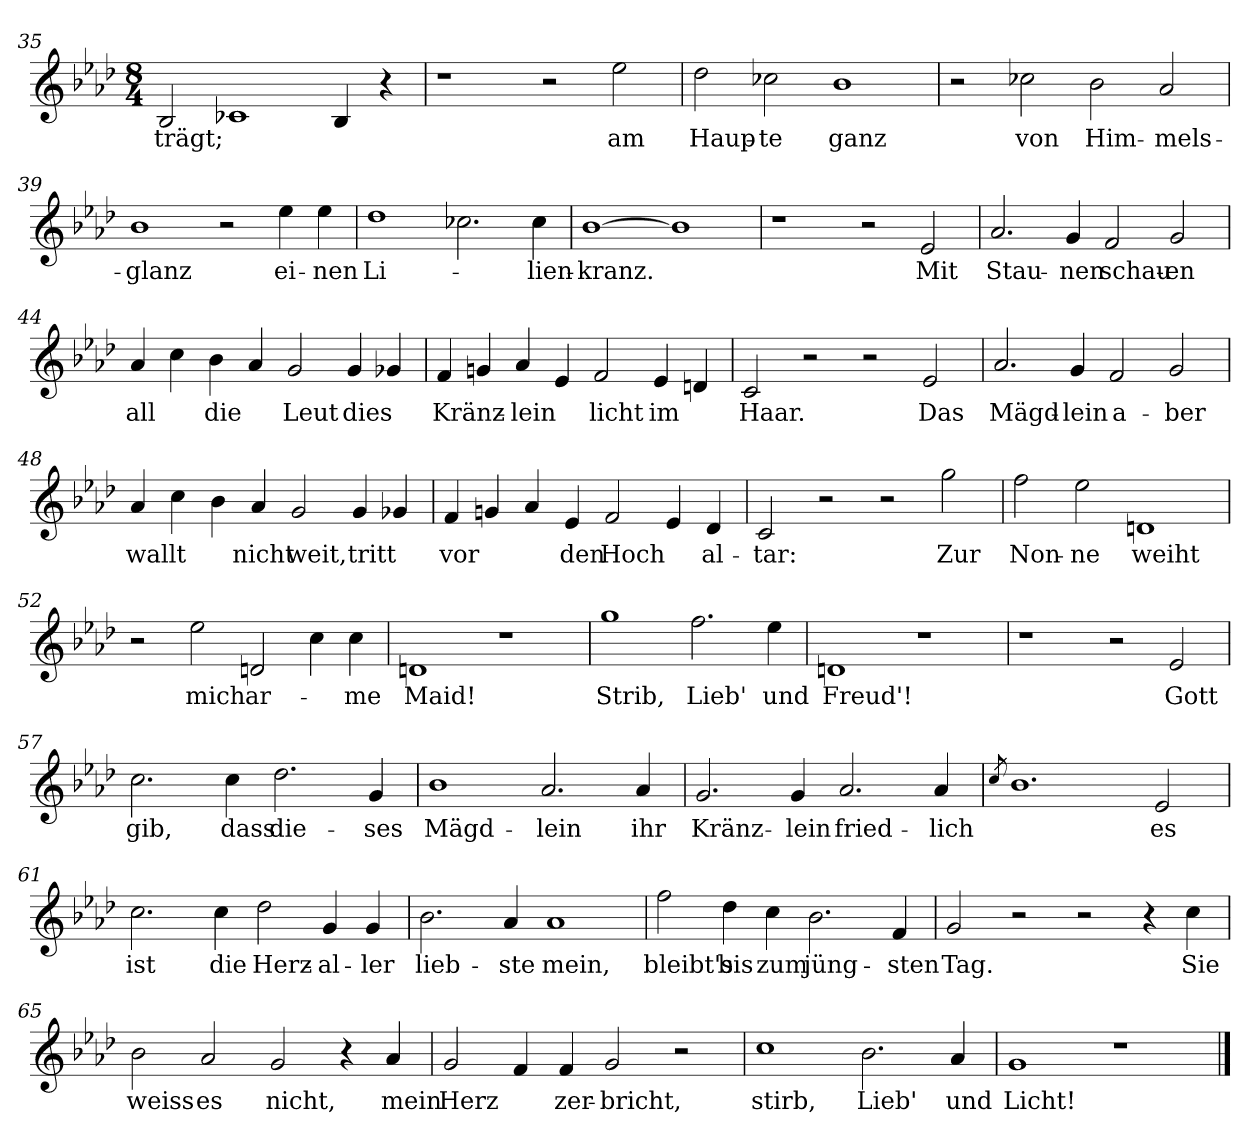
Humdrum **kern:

**kern	**text
*part1	*part1
*staff1	*staff1
*clefG2	*
*k[b-e-a-d-]	*
*M8/4	*
=35	=35
!	!LO:LY:b
2B-/	trägt;
1c-X	.
4B-/	.
4r	.
=36	=36
1r	.
2r	.
!	!LO:LY:b
2ee-\	am
=37	=37
!	!LO:LY:b
2dd-\	Haup-
!	!LO:LY:b
2cc-X\	-te
!	!LO:LY:b
1b-	ganz
!!LO:LB:g=z
=38	=38
2r	.
!	!LO:LY:b
2cc-X\	von
!	!LO:LY:b
2b-\	Him-
!	!LO:LY:b
2a-/	-mels-
=39	=39
!	!LO:LY:b
1b-	-glanz
2r	.
!	!LO:LY:b
4ee-\	ei-
!	!LO:LY:b
4ee-\	-nen
=40	=40
!	!LO:LY:b
1dd-	Li-
2.cc-X\	.
!	!LO:LY:b
4cc-\	-lien-
=41	=41
!	!LO:LY:b
[1b-	-kranz.
1b-]	.
=42	=42
1r	.
2r	.
!	!LO:LY:b
2e-/	Mit
=43	=43
!	!LO:LY:b
2.a-/	Stau-
!	!LO:LY:b
4g/	-nen
!	!LO:LY:b
2f/	schau-
!	!LO:LY:b
2g/	-en
=44	=44
!	!LO:LY:b
4a-/	all
4cc\	.
!	!LO:LY:b
4b-\	die
4a-/	.
!	!LO:LY:b
2g/	Leut
!	!LO:LY:b
4g/	dies
4g-X/	.
!!LO:LB:g=z
=45	=45
!	!LO:LY:b
4f/	Kränz-
4gn/	.
!	!LO:LY:b
4a-/	-lein
4e-/	.
!	!LO:LY:b
2f/	licht
!	!LO:LY:b
4e-/	im
4dn/	.
=46	=46
!	!LO:LY:b
2c/	Haar.
2r	.
2r	.
!	!LO:LY:b
2e-/	Das
=47	=47
!	!LO:LY:b
2.a-/	Mägd-
!	!LO:LY:b
4g/	-lein
!	!LO:LY:b
2f/	a-
!	!LO:LY:b
2g/	-ber
=48	=48
!	!LO:LY:b
4a-/	wallt
4cc\	.
4b-\	.
!	!LO:LY:b
4a-/	nicht
!	!LO:LY:b
2g/	weit,
!	!LO:LY:b
4g/	tritt
4g-X/	.
=49	=49
!	!LO:LY:b
4f/	vor
4gn/	.
4a-/	.
!	!LO:LY:b
4e-/	den
!	!LO:LY:b
2f/	Hoch
4e-/	.
!	!LO:LY:b
4d-/	-al-
=50	=50
!	!LO:LY:b
2c/	-tar:
2r	.
2r	.
!	!LO:LY:b
2gg\	Zur
!!LO:LB:g=z
=51	=51
!	!LO:LY:b
2ff\	Non-
!	!LO:LY:b
2ee-\	-ne
!	!LO:LY:b
1dn	weiht
=52	=52
2r	.
!	!LO:LY:b
2ee-\	mich
!	!LO:LY:b
2dn/	ar-
4cc\	.
!	!LO:LY:b
4cc\	-me
=53	=53
!	!LO:LY:b
1dn	Maid!
1r	.
=54	=54
!	!LO:LY:b
1gg	Strib,
!	!LO:LY:b
2.ff\	Lieb'
!	!LO:LY:b
4ee-\	und
=55	=55
!	!LO:LY:b
1dn	Freud'!
1r	.
=56	=56
1r	.
2r	.
!	!LO:LY:b
2e-/	Gott
=57	=57
!	!LO:LY:b
2.cc\	gib,
!	!LO:LY:b
4cc\	dass
!	!LO:LY:b
2.dd-\	die-
!	!LO:LY:b
4g/	-ses
=58	=58
!	!LO:LY:b
1b-	Mägd-
!	!LO:LY:b
2.a-/	-lein
!	!LO:LY:b
4a-/	ihr
!!LO:LB:g=z
=59	=59
!	!LO:LY:b
2.g/	Kränz-
!	!LO:LY:b
4g/	-lein
!	!LO:LY:b
2.a-/	fried-
!	!LO:LY:b
4a-/	-lich
=60	=60
8qcc/	.
1.b-	.
!	!LO:LY:b
2e-/	es
=61	=61
!	!LO:LY:b
2.cc\	ist
!	!LO:LY:b
4cc\	die
!	!LO:LY:b
2dd-\	Herz-
!	!LO:LY:b
4g/	-al-
!	!LO:LY:b
4g/	-ler
=62	=62
!	!LO:LY:b
2.b-\	lieb-
!	!LO:LY:b
4a-/	-ste
!	!LO:LY:b
1a-	mein,
=63	=63
!	!LO:LY:b
2ff\	bleibt's
!	!LO:LY:b
4dd-\	bis
!	!LO:LY:b
4cc\	zum
!	!LO:LY:b
2.b-\	jüng-
!	!LO:LY:b
4f/	-sten
=64	=64
!	!LO:LY:b
2g/	Tag.
2r	.
2r	.
4r	.
!	!LO:LY:b
4cc\	Sie
!!LO:PB:g=z
=65	=65
!	!LO:LY:b
2b-\	weiss
!	!LO:LY:b
2a-/	es
!	!LO:LY:b
2g/	nicht,
4r	.
!	!LO:LY:b
4a-/	mein
=66	=66
!	!LO:LY:b
2g/	Herz
4f/	.
!	!LO:LY:b
4f/	zer-
!	!LO:LY:b
2g/	-bricht,
2r	.
=67	=67
!	!LO:LY:b
1cc	stirb,
!	!LO:LY:b
2.b-\	Lieb'
!	!LO:LY:b
4a-/	und
=68	=68
!	!LO:LY:b
1g	Licht!
1r	.
==	==
*-	*-
